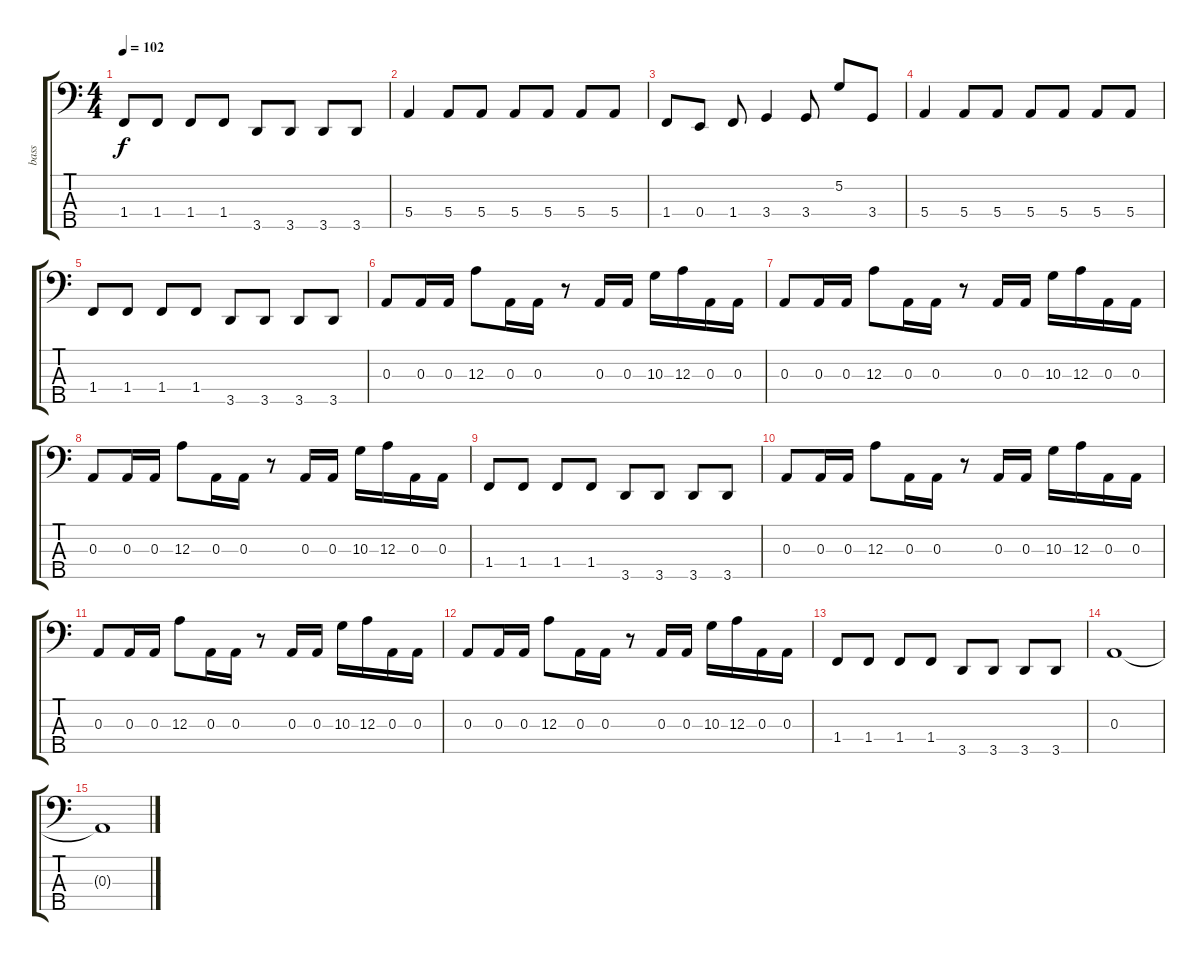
\track ("bass" "bass") {instrument electricbassfinger}
\staff {score tabs}
\tuning (G2 D2 A1 E1 B0) {hide}
\ts (4 4)
\tempo 102
\clef f4
\ks c
1.4.8{dy f} 1.4.8 1.4.8 1.4.8 3.5.8 3.5.8 3.5.8 3.5.8 |
5.4.4 5.4.8 5.4.8 5.4.8 5.4.8 5.4.8 5.4.8 |
1.4.8 0.4.8 1.4.8 3.4.4 3.4.8 5.2.8 3.4.8 |
5.4.4 5.4.8 5.4.8 5.4.8 5.4.8 5.4.8 5.4.8 |
1.4.8 1.4.8 1.4.8 1.4.8 3.5.8 3.5.8 3.5.8 3.5.8 |
0.3.8 0.3.16 0.3.16 12.3.8 0.3.16 0.3.16 r.8 0.3.16 0.3.16 10.3.16 12.3.16 0.3.16 0.3.16 |
0.3.8 0.3.16 0.3.16 12.3.8 0.3.16 0.3.16 r.8 0.3.16 0.3.16 10.3.16 12.3.16 0.3.16 0.3.16 |
0.3.8 0.3.16 0.3.16 12.3.8 0.3.16 0.3.16 r.8 0.3.16 0.3.16 10.3.16 12.3.16 0.3.16 0.3.16 |
1.4.8 1.4.8 1.4.8 1.4.8 3.5.8 3.5.8 3.5.8 3.5.8 |
0.3.8 0.3.16 0.3.16 12.3.8 0.3.16 0.3.16 r.8 0.3.16 0.3.16 10.3.16 12.3.16 0.3.16 0.3.16 |
0.3.8 0.3.16 0.3.16 12.3.8 0.3.16 0.3.16 r.8 0.3.16 0.3.16 10.3.16 12.3.16 0.3.16 0.3.16 |
0.3.8 0.3.16 0.3.16 12.3.8 0.3.16 0.3.16 r.8 0.3.16 0.3.16 10.3.16 12.3.16 0.3.16 0.3.16 |
1.4.8 1.4.8 1.4.8 1.4.8 3.5.8 3.5.8 3.5.8 3.5.8 |
0.3.1 |
0.3{t}.1
